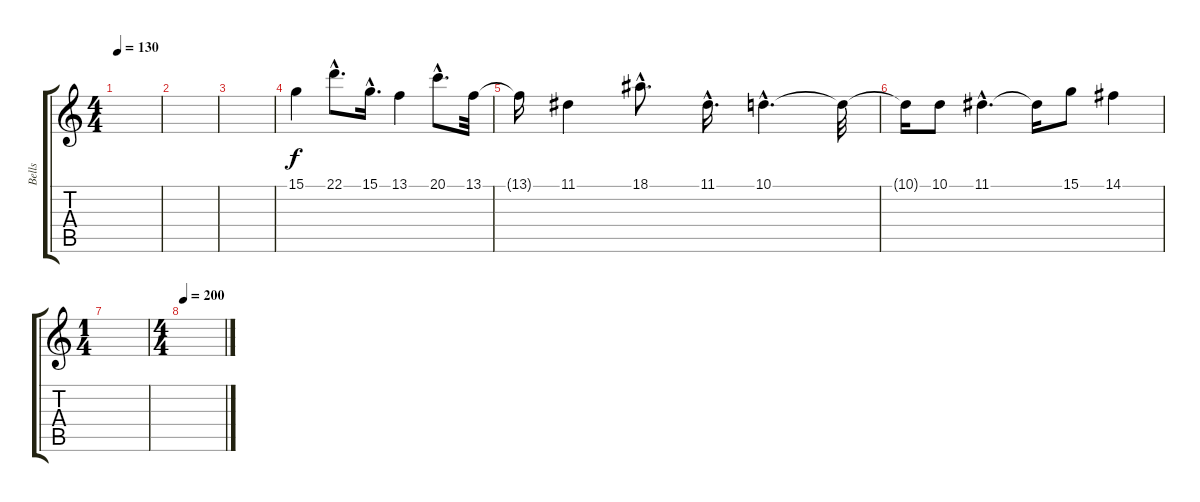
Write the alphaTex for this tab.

\track ("Bells" "Bells") {instrument glockenspiel}
\staff {score tabs}
\tuning (E4 B3 G3 D3 A2 E2) {hide}
\ts (4 4)
\tempo 130
\clef g2
\ks c
|
|
|
15.1.4 22.1{hac}.8{d} 15.1{hac}.16{d} 13.1.4 20.1{hac}.8{d} 13.1.32 |
13.1{t}.16 11.1.4 18.1{hac}.8{d} 11.1{hac}.16{d} 10.1{hac}.4{d} 10.1{t}.32 |
10.1{t}.16 10.1.8 11.1{hac}.4{d} 11.1{t}.16 15.1.8 14.1.4 |
\ts (1 4)
|
\ts (4 4)
\tempo 200
